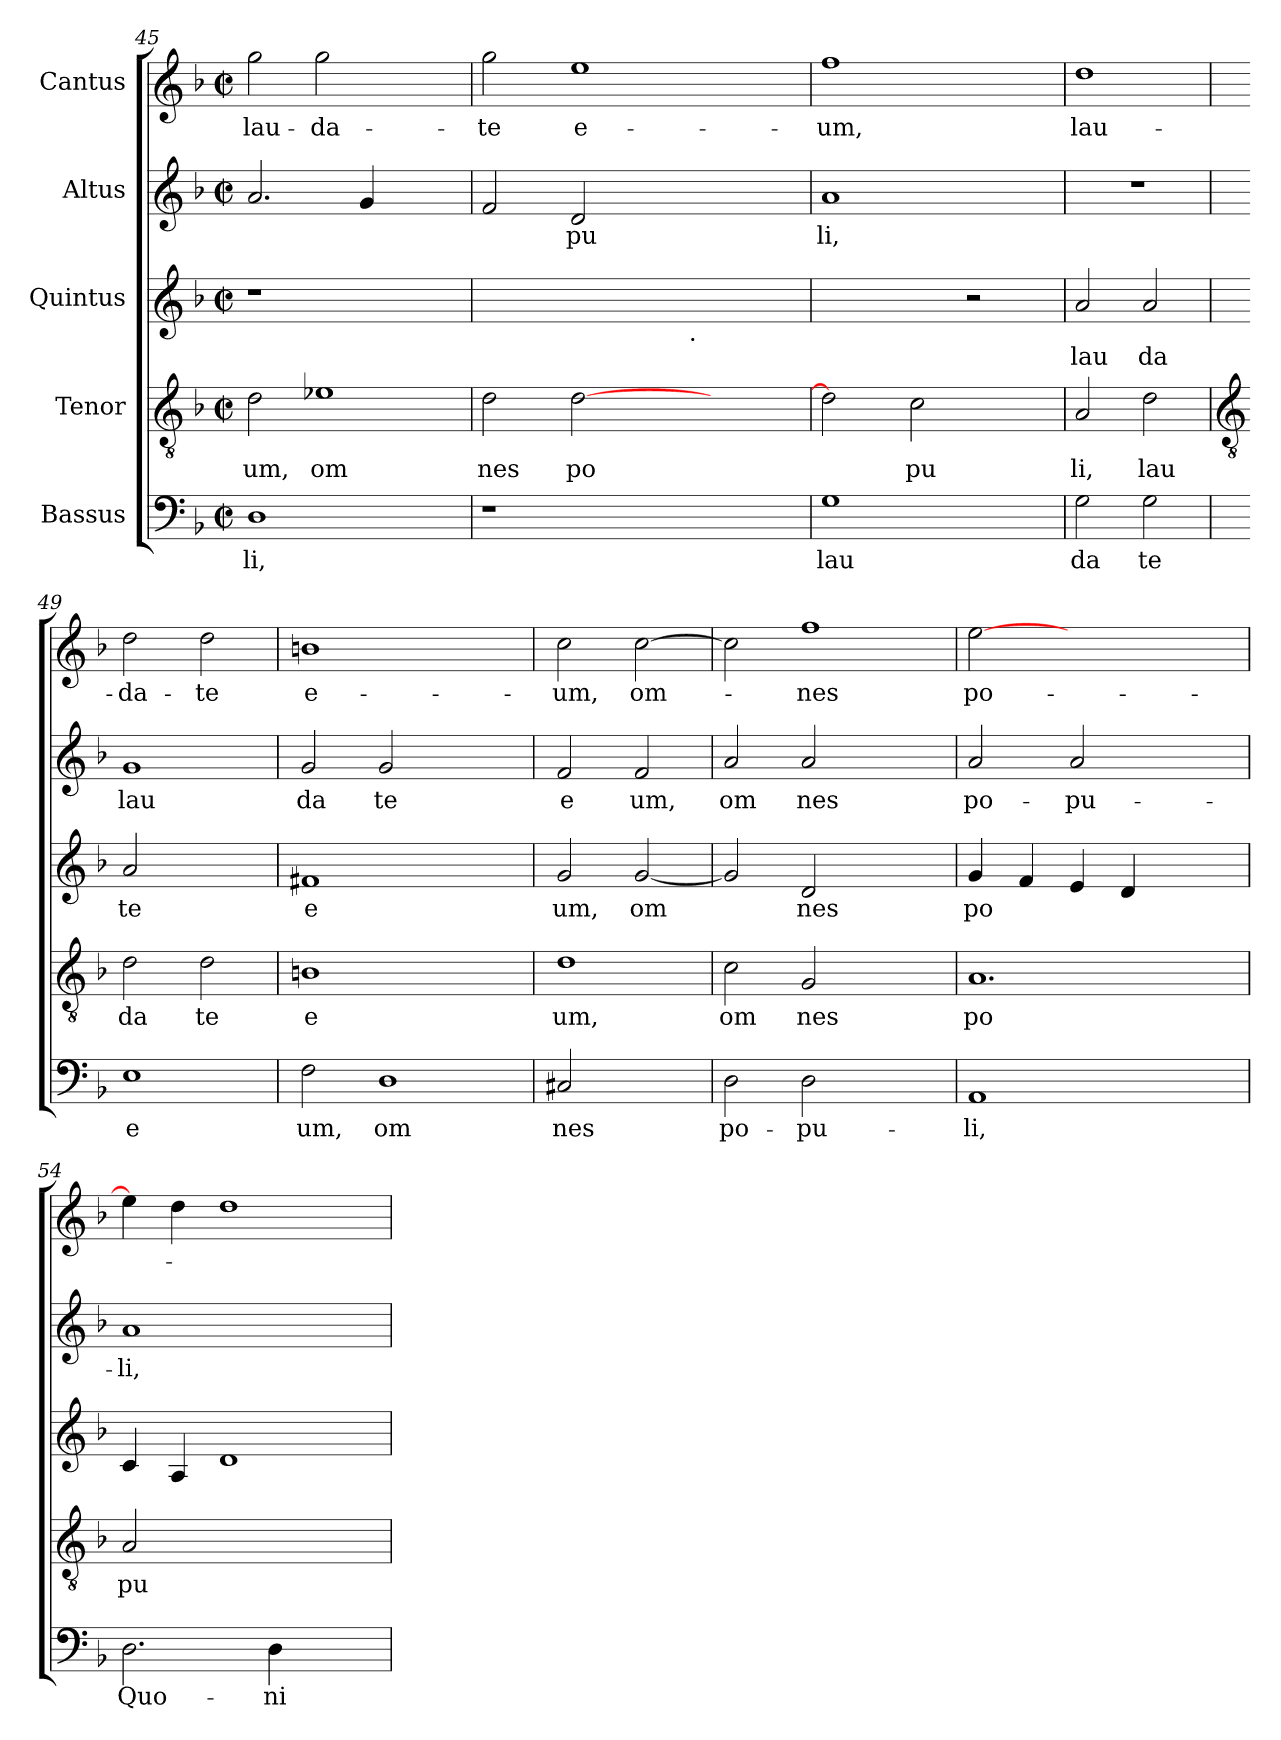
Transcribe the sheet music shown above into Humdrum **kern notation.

**kern	**text	**kern	**text	**kern	**text	**kern	**text	**kern	**text
*part5	*part5	*part4	*part4	*part3	*part3	*part2	*part2	*part1	*part1
*staff5	*staff5	*staff4	*staff4	*staff3	*staff3	*staff2	*staff2	*staff1	*staff1
*I"Bassus	*	*I"Tenor	*	*I"Quintus	*	*I"Altus	*	*I"Cantus	*
*clefF4	*	*clefGv2	*	*clefG2	*	*clefG2	*	*clefG2	*
*k[b-]	*	*k[b-]	*	*k[b-]	*	*k[b-]	*	*k[b-]	*
*F:	*	*F:	*	*F:	*	*F:	*	*F:	*
*M2/2	*	*M2/2	*	*M2/2	*	*M2/2	*	*M2/2	*
*met(c|)	*	*met(c|)	*	*met(c|)	*	*met(c|)	*	*met(c|)	*
=45	=45	=45	=45	=45	=45	=45	=45	=45	=45
!	!LO:LY:b	!	!LO:LY:b	!	!	!	!	!	!LO:LY:b
1D	li,	2d\	-um,	1r	.	2.a/	.	2gg\	lau-
!	!	!	!LO:LY:b	!	!	!	!	!	!LO:LY:b
.	.	1e-X	om	.	.	.	.	2gg\	-da-
.	.	.	.	.	.	4g/	.	.	.
2ryy	.	.	.	2ryy	.	2ryy	.	2ryy	.
!!LO:LB:g=z
=46	=46	=46	=46	=46	=46	=46	=46	=46	=46
!	!	!	!LO:LY:b	!	!	!	!	!	!LO:LY:b
1r	.	2d\	nes	4ryy	.	2f/	.	2gg\	-te
.	.	.	.	4ryy	.	.	.	.	.
!	!	!	!LO:LY:b	!	!	!	!LO:LY:b	!	!LO:LY:b
.	.	[2d\	po	4ryy	.	2d/	pu	1ee	e-
.	.	.	.	32ryy	.	.	.	.	.
.	.	.	.	32ryy	.	.	.	.	.
.	.	.	.	32ryy	.	.	.	.	.
.	.	.	.	32ryy	.	.	.	.	.
.	.	.	.	32ryy	.	.	.	.	.
.	.	.	.	32ryy	.	.	.	.	.
!	!	!	!	!LO:TX:b:t=.	!	!	!	!	!
.	.	.	.	32ryy	.	.	.	.	.
.	.	.	.	4ryy	.	.	.	.	.
2ryy	.	2ryy	.	.	.	2ryy	.	.	.
.	.	.	.	4ryy	.	.	.	.	.
.	.	.	.	32ryy	.	.	.	.	.
!!LO:LB:g=z
=47	=47	=47	=47	=47	=47	=47	=47	=47	=47
!	!LO:LY:b	!	!	!	!	!	!LO:LY:b	!	!LO:LY:b
1G	lau	2d\]	.	4ryy	.	1a	li,	1ff	-um,
.	.	.	.	4ryy	.	.	.	.	.
!	!	!	!LO:LY:b	!	!	!	!	!	!
.	.	2c\	pu	4ryy	.	.	.	.	.
.	.	.	.	32ryy	.	.	.	.	.
.	.	.	.	2r	.	.	.	.	.
4ryy	.	4ryy	.	.	.	4ryy	.	4ryy	.
32ryy	.	32ryy	.	.	.	32ryy	.	32ryy	.
!!LO:LB:g=z
=48	=48	=48	=48	=48	=48	=48	=48	=48	=48
!	!LO:LY:b	!	!LO:LY:b	!	!LO:LY:b	!	!	!	!LO:LY:b
2G\	da	2A/	li,	2a/	lau	1r	.	1dd	lau-
!	!LO:LY:b	!	!LO:LY:b	!	!LO:LY:b	!	!	!	!
2G\	te	2d\	lau	2a/	da	.	.	.	.
!!LO:LB:g=z
=49	=49	=49	=49	=49	=49	=49	=49	=49	=49
*	*	*clefGv2	*	*	*	*	*	*	*
!	!LO:LY:b	!	!LO:LY:b	!	!LO:LY:b	!	!LO:LY:b	!	!LO:LY:b
1E	e	2d\	da	2a/	te	1g	lau	2dd\	-da-
!	!	!	!LO:LY:b	!	!	!	!	!	!LO:LY:b
.	.	2d\	te	2ryy	.	.	.	2dd\	-te
!!LO:LB:g=z
=50	=50	=50	=50	=50	=50	=50	=50	=50	=50
!	!LO:LY:b	!	!LO:LY:b	!	!LO:LY:b	!	!LO:LY:b	!	!LO:LY:b
2F\	um,	1Bn	e	1f#X	e	2g/	da	1bn	e-
!	!LO:LY:b	!	!	!	!	!	!LO:LY:b	!	!
1D	om	.	.	.	.	2g/	te	.	.
.	.	2ryy	.	2ryy	.	2ryy	.	2ryy	.
=51	=51	=51	=51	=51	=51	=51	=51	=51	=51
!	!LO:LY:b	!	!LO:LY:b	!	!LO:LY:b	!	!LO:LY:b	!	!LO:LY:b
2C#X/	nes	1d	um,	2g/	um,	2f/	e	2cc\	-um,
!	!	!	!	!	!LO:LY:b	!	!LO:LY:b	!	!LO:LY:b
2ryy	.	.	.	[2g/	om	2f/	um,	[2cc\	om-
!!LO:LB:g=z
=52	=52	=52	=52	=52	=52	=52	=52	=52	=52
!	!LO:LY:b	!	!LO:LY:b	!	!	!	!LO:LY:b	!	!
2D\	po-	2c\	om	2g/]	.	2a/	om	2cc\]	.
!	!LO:LY:b	!	!LO:LY:b	!	!LO:LY:b	!	!LO:LY:b	!	!LO:LY:b
2D\	-pu-	2G/	nes	2d/	nes	2a/	nes	1ff	-nes
2ryy	.	2ryy	.	2ryy	.	2ryy	.	.	.
!!LO:LB:g=z
=53	=53	=53	=53	=53	=53	=53	=53	=53	=53
!	!LO:LY:b	!	!LO:LY:b	!	!LO:LY:b	!	!LO:LY:b	!	!LO:LY:b
1AA	-li,	1.A	po	4g/	po	2a/	po-	[2ee\	po-
.	.	.	.	4f/	.	.	.	.	.
!	!	!	!	!	!	!	!LO:LY:b	!	!
.	.	.	.	4e/	.	2a/	-pu-	1ryy	.
.	.	.	.	4d/	.	.	.	.	.
2ryy	.	.	.	2ryy	.	2ryy	.	.	.
!!LO:LB:g=z
=54	=54	=54	=54	=54	=54	=54	=54	=54	=54
!	!LO:LY:b	!	!LO:LY:b	!	!	!	!LO:LY:b	!	!
2.D\	Quo-	2A/	pu	4c/	.	1a	-li,	4ee\]	.
.	.	.	.	4A/	.	.	.	4dd\	.
.	.	1ryy	.	1d	.	.	.	1dd	.
!	!LO:LY:b	!	!	!	!	!	!	!	!
4D\	-ni-	.	.	.	.	.	.	.	.
2ryy	.	.	.	.	.	2ryy	.	.	.
=	=	=	=	=	=	=	=	=	=
*-	*-	*-	*-	*-	*-	*-	*-	*-	*-
